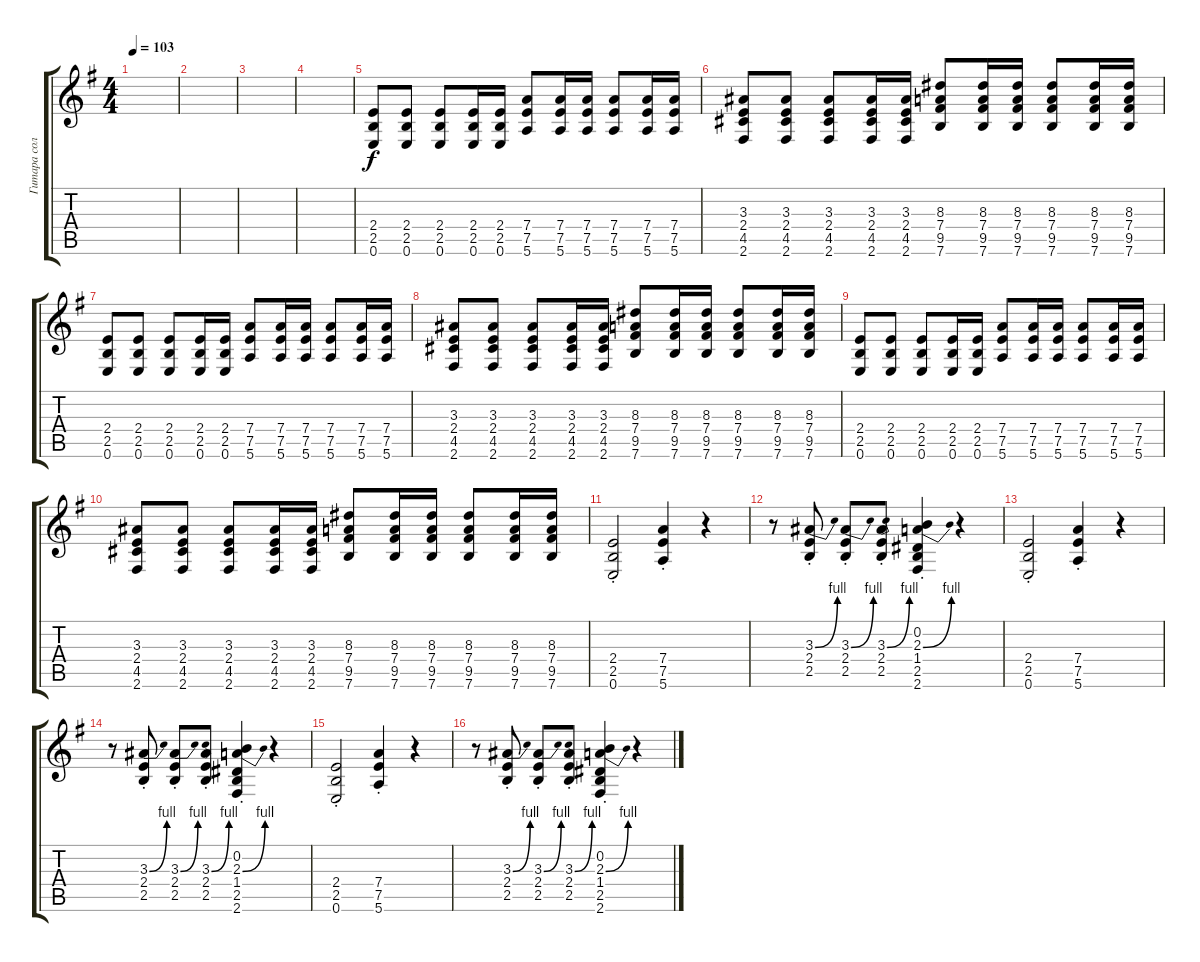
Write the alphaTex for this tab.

\track ("Гитара соло грязная" "Гитара сол") {instrument overdrivenguitar}
\staff {score tabs}
\tuning (E4 B3 G3 D3 A2 E2) {hide}
\ts (4 4)
\tempo 103
\clef g2
\ks eminor
|
|
|
|
(2.4 2.5 0.6).8 (2.4 2.5 0.6).8 (2.4 2.5 0.6).8 (2.4 2.5 0.6).16 (2.4 2.5 0.6).16 (7.4 7.5 5.6).8 (7.4 7.5 5.6).16 (7.4 7.5 5.6).16 (7.4 7.5 5.6).8 (7.4 7.5 5.6).16 (7.4 7.5 5.6).16 |
(3.3 2.4 4.5 2.6).8 (3.3 2.4 4.5 2.6).8 (3.3 2.4 4.5 2.6).8 (3.3 2.4 4.5 2.6).16 (3.3 2.4 4.5 2.6).16 (8.3 7.4 9.5 7.6).8 (8.3 7.4 9.5 7.6).16 (8.3 7.4 9.5 7.6).16 (8.3 7.4 9.5 7.6).8 (8.3 7.4 9.5 7.6).16 (8.3 7.4 9.5 7.6).16 |
(2.4 2.5 0.6).8 (2.4 2.5 0.6).8 (2.4 2.5 0.6).8 (2.4 2.5 0.6).16 (2.4 2.5 0.6).16 (7.4 7.5 5.6).8 (7.4 7.5 5.6).16 (7.4 7.5 5.6).16 (7.4 7.5 5.6).8 (7.4 7.5 5.6).16 (7.4 7.5 5.6).16 |
(3.3 2.4 4.5 2.6).8 (3.3 2.4 4.5 2.6).8 (3.3 2.4 4.5 2.6).8 (3.3 2.4 4.5 2.6).16 (3.3 2.4 4.5 2.6).16 (8.3 7.4 9.5 7.6).8 (8.3 7.4 9.5 7.6).16 (8.3 7.4 9.5 7.6).16 (8.3 7.4 9.5 7.6).8 (8.3 7.4 9.5 7.6).16 (8.3 7.4 9.5 7.6).16 |
(2.4 2.5 0.6).8 (2.4 2.5 0.6).8 (2.4 2.5 0.6).8 (2.4 2.5 0.6).16 (2.4 2.5 0.6).16 (7.4 7.5 5.6).8 (7.4 7.5 5.6).16 (7.4 7.5 5.6).16 (7.4 7.5 5.6).8 (7.4 7.5 5.6).16 (7.4 7.5 5.6).16 |
(3.3 2.4 4.5 2.6).8 (3.3 2.4 4.5 2.6).8 (3.3 2.4 4.5 2.6).8 (3.3 2.4 4.5 2.6).16 (3.3 2.4 4.5 2.6).16 (8.3 7.4 9.5 7.6).8 (8.3 7.4 9.5 7.6).16 (8.3 7.4 9.5 7.6).16 (8.3 7.4 9.5 7.6).8 (8.3 7.4 9.5 7.6).16 (8.3 7.4 9.5 7.6).16 |
(2.4{st} 2.5{st} 0.6{st}).2 (7.4{st} 7.5{st} 5.6{st}).4 r.4 |
r.8 (3.3{be (bend 0 0 60 4) st} 2.4{st} 2.5{st}).8 (3.3{be (bend 0 0 60 4) st} 2.4{st} 2.5{st}).8 (3.3{be (bend 0 0 60 4) st} 2.4{st} 2.5{st}).8 (0.2{st} 2.3{be (bend 0 0 60 4) st} 1.4{st} 2.5{st} 2.6{st}).4 r.4 |
(2.4{st} 2.5{st} 0.6{st}).2 (7.4{st} 7.5{st} 5.6{st}).4 r.4 |
r.8 (3.3{be (bend 0 0 60 4) st} 2.4{st} 2.5{st}).8 (3.3{be (bend 0 0 60 4) st} 2.4{st} 2.5{st}).8 (3.3{be (bend 0 0 60 4) st} 2.4{st} 2.5{st}).8 (0.2{st} 2.3{be (bend 0 0 60 4) st} 1.4{st} 2.5{st} 2.6{st}).4 r.4 |
(2.4{st} 2.5{st} 0.6{st}).2 (7.4{st} 7.5{st} 5.6{st}).4 r.4 |
r.8 (3.3{be (bend 0 0 60 4) st} 2.4{st} 2.5{st}).8 (3.3{be (bend 0 0 60 4) st} 2.4{st} 2.5{st}).8 (3.3{be (bend 0 0 60 4) st} 2.4{st} 2.5{st}).8 (0.2{st} 2.3{be (bend 0 0 60 4) st} 1.4{st} 2.5{st} 2.6{st}).4 r.4
